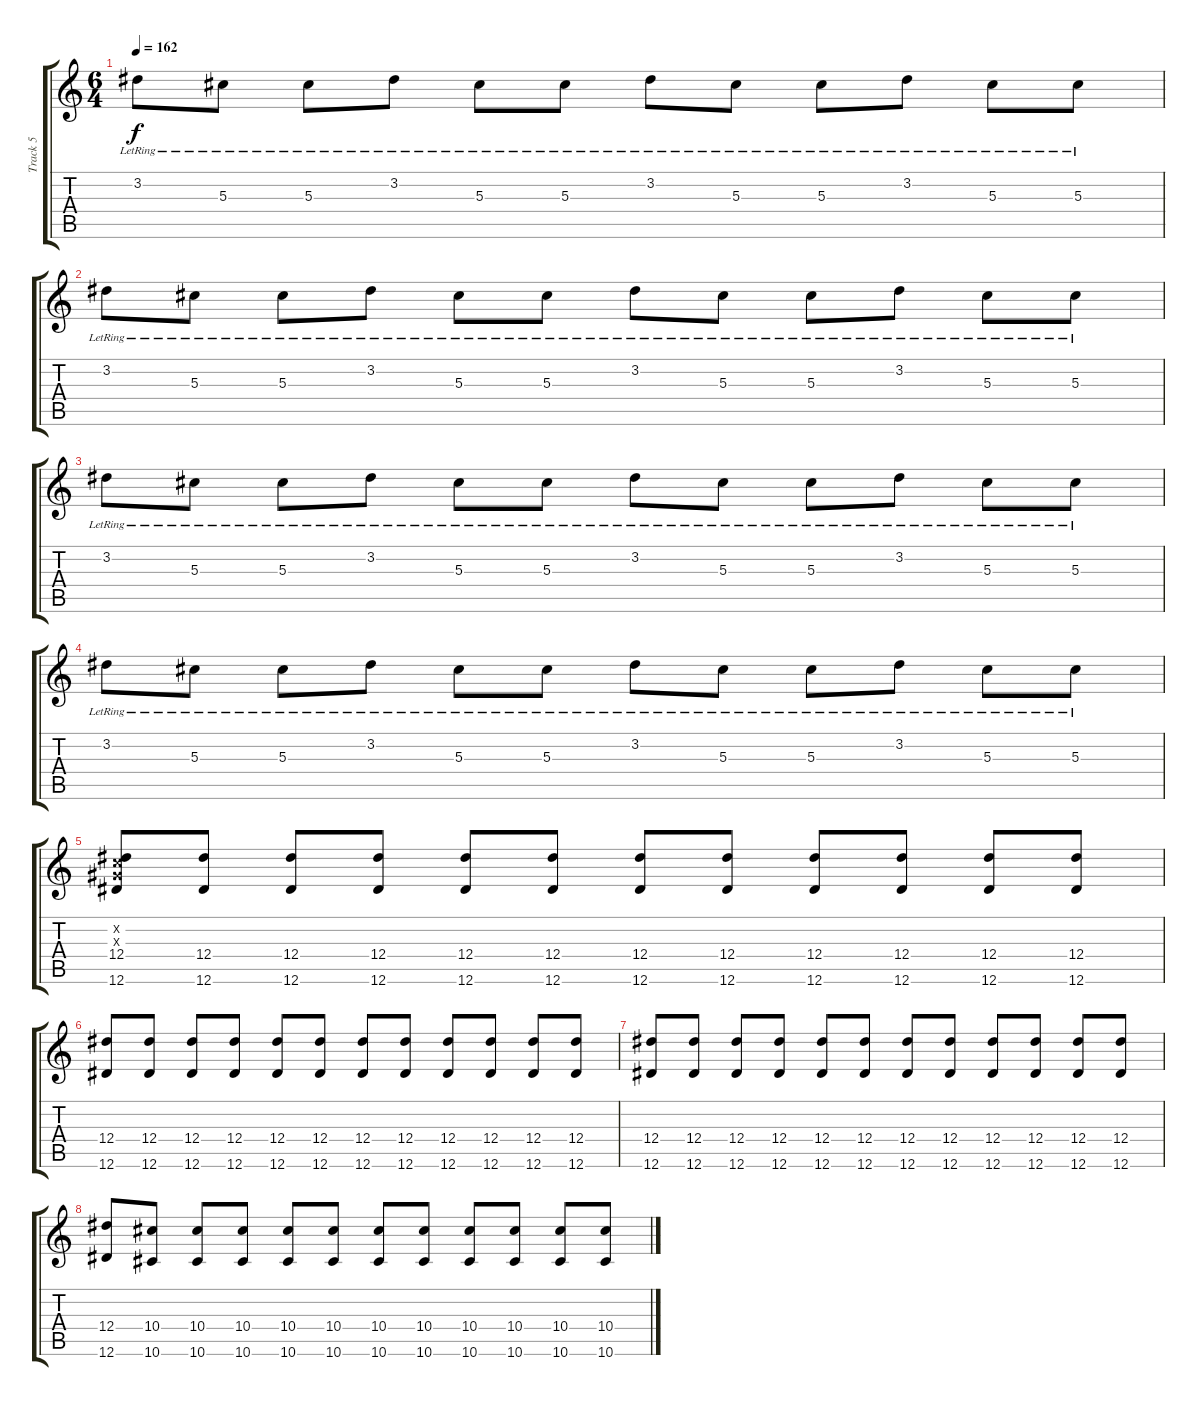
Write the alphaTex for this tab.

\track ("Track 5" "Track 5") {instrument distortionguitar}
\staff {score tabs}
\tuning (F4 C4 Ab3 Eb3 Bb2 Eb2) {hide}
\ts (6 4)
\tempo 162
\clef g2
\ks c
3.2{lr}.8{dy f} 5.3{lr}.8 5.3{lr}.8 3.2{lr}.8 5.3{lr}.8 5.3{lr}.8 3.2{lr}.8 5.3{lr}.8 5.3{lr}.8 3.2{lr}.8 5.3{lr}.8 5.3{lr}.8 |
3.2{lr}.8 5.3{lr}.8 5.3{lr}.8 3.2{lr}.8 5.3{lr}.8 5.3{lr}.8 3.2{lr}.8 5.3{lr}.8 5.3{lr}.8 3.2{lr}.8 5.3{lr}.8 5.3{lr}.8 |
3.2{lr}.8 5.3{lr}.8 5.3{lr}.8 3.2{lr}.8 5.3{lr}.8 5.3{lr}.8 3.2{lr}.8 5.3{lr}.8 5.3{lr}.8 3.2{lr}.8 5.3{lr}.8 5.3{lr}.8 |
3.2{lr}.8 5.3{lr}.8 5.3{lr}.8 3.2{lr}.8 5.3{lr}.8 5.3{lr}.8 3.2{lr}.8 5.3{lr}.8 5.3{lr}.8 3.2{lr}.8 5.3{lr}.8 5.3{lr}.8 |
(0.2{x} 0.3{x} 12.4 12.6).8 (12.4 12.6).8 (12.4 12.6).8 (12.4 12.6).8 (12.4 12.6).8 (12.4 12.6).8 (12.4 12.6).8 (12.4 12.6).8 (12.4 12.6).8 (12.4 12.6).8 (12.4 12.6).8 (12.4 12.6).8 |
(12.4 12.6).8 (12.4 12.6).8 (12.4 12.6).8 (12.4 12.6).8 (12.4 12.6).8 (12.4 12.6).8 (12.4 12.6).8 (12.4 12.6).8 (12.4 12.6).8 (12.4 12.6).8 (12.4 12.6).8 (12.4 12.6).8 |
(12.4 12.6).8 (12.4 12.6).8 (12.4 12.6).8 (12.4 12.6).8 (12.4 12.6).8 (12.4 12.6).8 (12.4 12.6).8 (12.4 12.6).8 (12.4 12.6).8 (12.4 12.6).8 (12.4 12.6).8 (12.4 12.6).8 |
(12.4 12.6).8 (10.4 10.6).8 (10.4 10.6).8 (10.4 10.6).8 (10.4 10.6).8 (10.4 10.6).8 (10.4 10.6).8 (10.4 10.6).8 (10.4 10.6).8 (10.4 10.6).8 (10.4 10.6).8 (10.4 10.6).8
